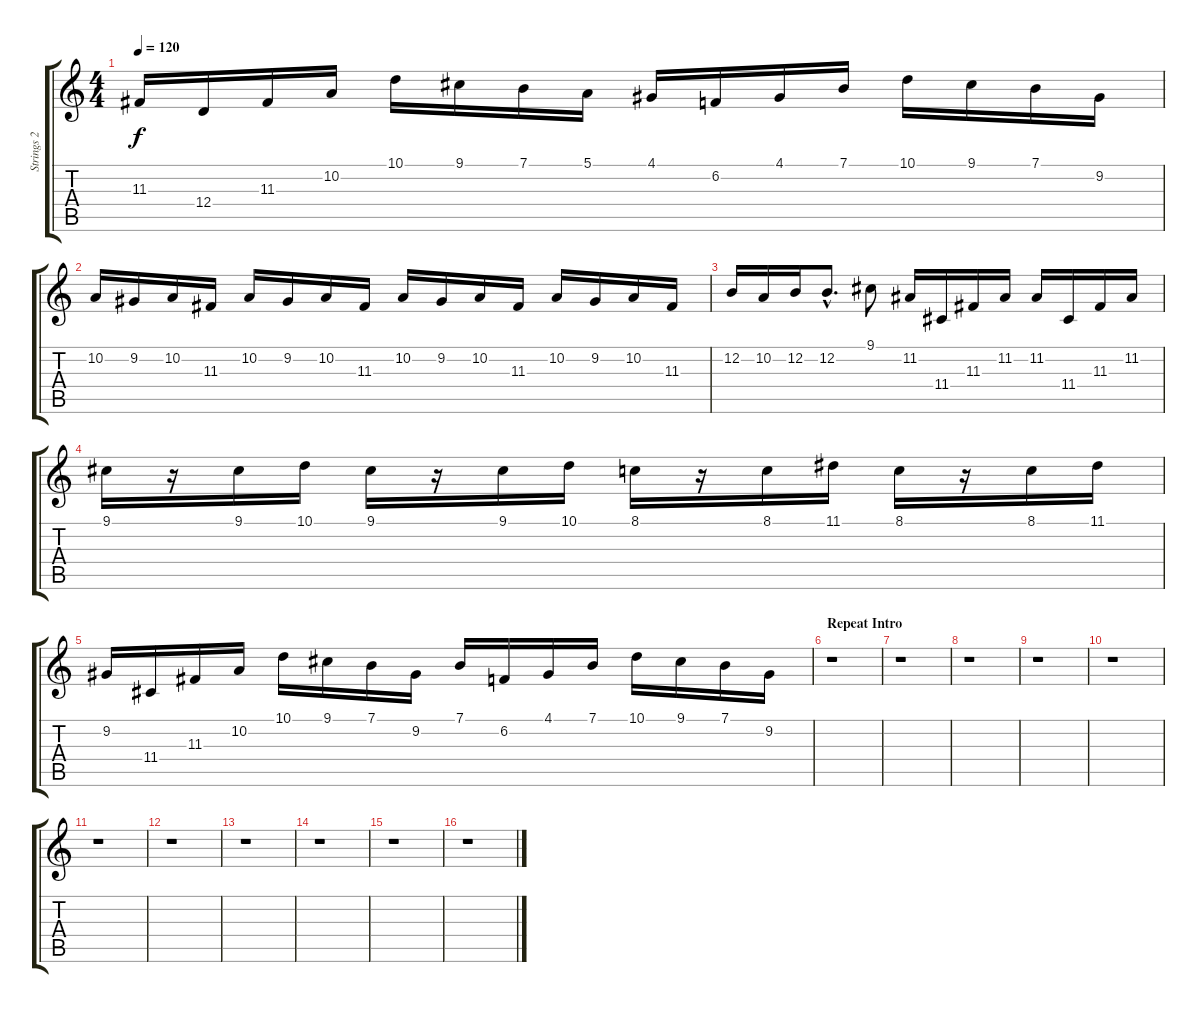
\track ("Strings 2" "Strings 2") {instrument stringensemble1}
\staff {score tabs}
\tuning (E4 B3 G3 D3 A2 E2) {hide}
\ts (4 4)
\tempo 120
\clef g2
\ks c
11.3.16{dy f} 12.4.16 11.3.16 10.2.16 10.1.16 9.1.16 7.1.16 5.1.16 4.1.16 6.2.16 4.1.16 7.1.16 10.1.16 9.1.16 7.1.16 9.2.16 |
10.2.16 9.2.16 10.2.16 11.3.16 10.2.16 9.2.16 10.2.16 11.3.16 10.2.16 9.2.16 10.2.16 11.3.16 10.2.16 9.2.16 10.2.16 11.3.16 |
12.2.16 10.2.16 12.2.16 12.2{hac}.8{d} 9.1.8 11.2.16 11.4.16 11.3.16 11.2.16 11.2.16 11.4.16 11.3.16 11.2.16 |
9.1.16 r.16 9.1.16 10.1.16 9.1.16 r.16 9.1.16 10.1.16 8.1.16 r.16 8.1.16 11.1.16 8.1.16 r.16 8.1.16 11.1.16 |
9.2.16 11.4.16 11.3.16 10.2.16 10.1.16 9.1.16 7.1.16 9.2.16 7.1.16 6.2.16 4.1.16 7.1.16 10.1.16 9.1.16 7.1.16 9.2.16 |
\section ("" "Repeat Intro")
r.1 |
r.1 |
r.1 |
r.1 |
r.1 |
r.1 |
r.1 |
r.1 |
r.1 |
r.1 |
r.1
